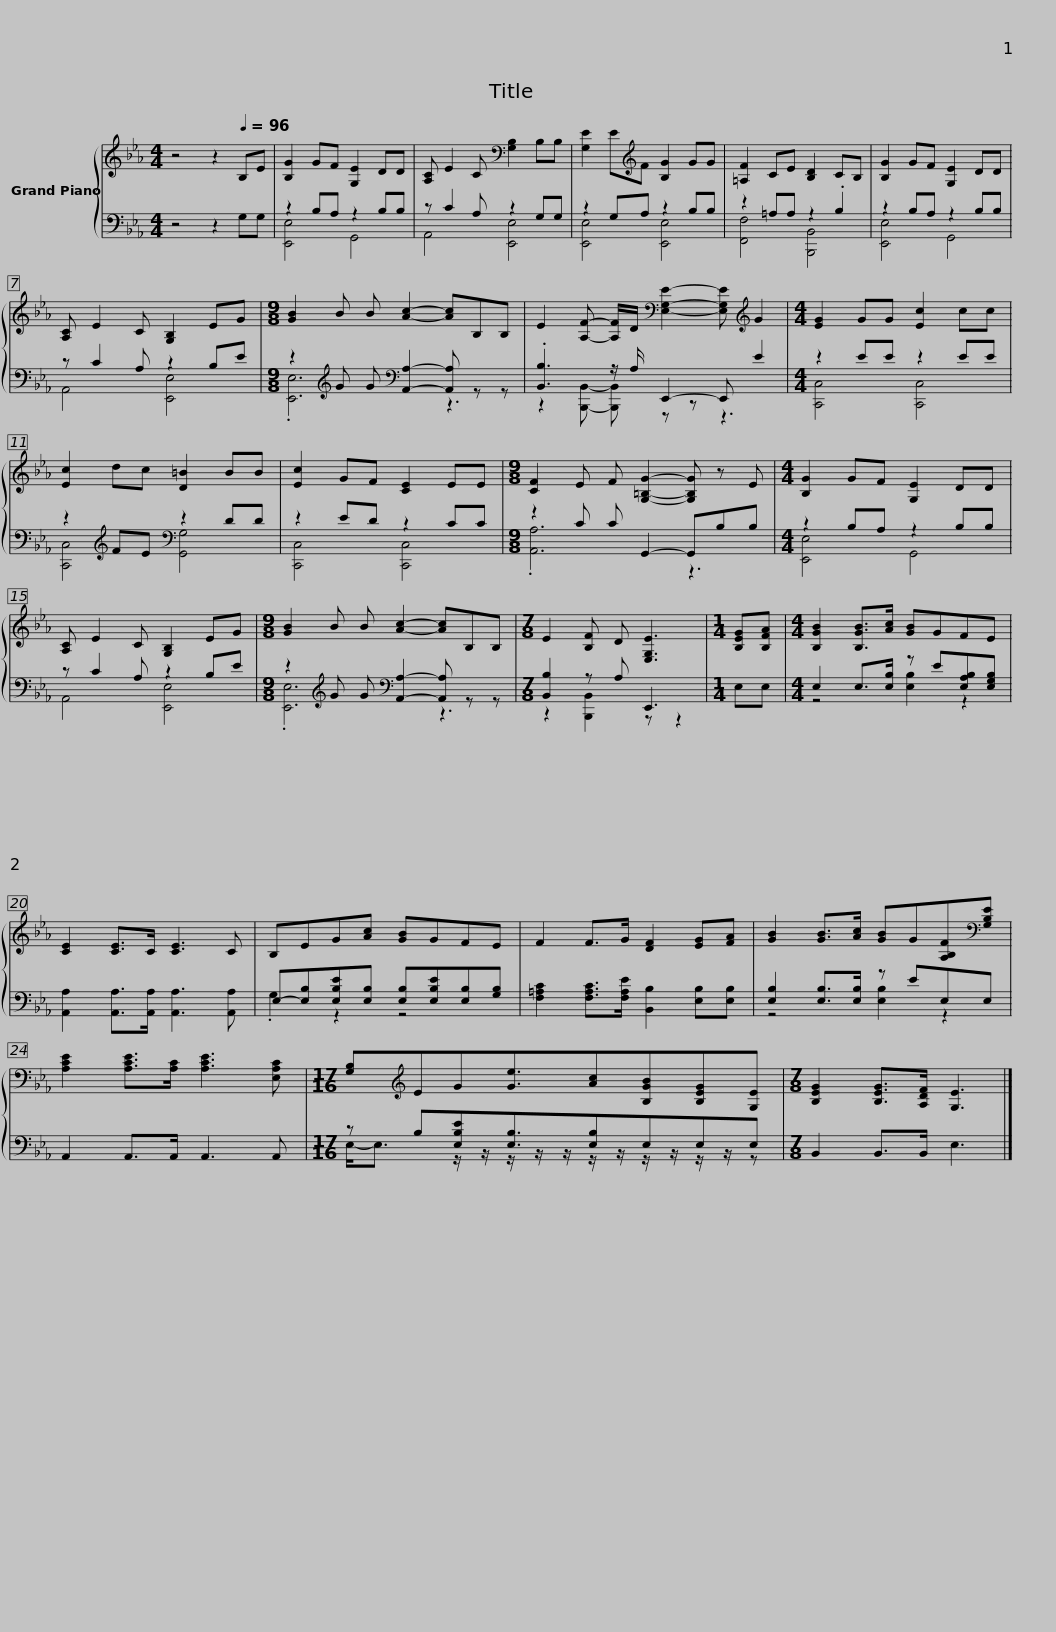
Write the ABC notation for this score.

X:1
%%score { 1 | ( 2 3 ) }
L:1/8
M:4/4
I:linebreak $
K:Eb
V:1 treble
V:2 bass
V:3 bass
V:1
 z4 z2[Q:1/4=96] B,E | [B,G]2 GF [G,E]2 DD | [A,C] E2 C[K:bass] [G,B,]2 B,B, | [G,E]2 E[K:treble]F [B,G]2 GG | [=A,F]2 CE [B,D]2 CB, | %5
 [B,G]2 GF [G,E]2 DD |$ [A,C] E2 C [G,B,]2 EG |[M:9/8] [GB]2 B B [Ac]2- [Ac]B,B, | E2 [A,F]- [A,F]/D/[K:bass] [E,G,E]2- [E,G,E][K:treble] G2 |$[M:4/4] [EG]2 GG [Ec]2 cc | %10
 [Ec]2 dc [D=B]2 BB | [Ec]2 GF [CE]2 EE |[M:9/8] [CF]2 E F [G,=B,G]2- [G,B,G] z E |$[M:4/4] [B,G]2 GF [G,E]2 DD | [A,C] E2 C [G,B,]2 EG | %15
[M:9/8] [GB]2 B B [Ac]2- [Ac]B,B, |[M:7/8] E2 [B,F] D [E,G,E]3 |[M:1/4] [B,EG][B,FA] |$[M:4/4] [B,GB]2 [B,GB]>[Ac] [GB]GFE | [CE]2 [CE]>C [CE]3 C | %20
 B,EG[Ac] [GB]GFE | F2 F>G [DF]2 [EG][FA] | [GB]2 [GB]>[Ac] [GB]G[A,B,F][K:bass][G,B,E] |$ [A,CE]2 [A,CE]>[A,C] [A,CE]3 [E,A,C] |[M:17/16] [G,B,][K:treble]EG[Ge]3/2[Ac][B,GB][B,EG][G,E] | %25
[M:7/8] [B,EG]2 [B,EG]>[A,DF] [G,E]3 |] %26
V:2
 z4 z2 G,G, | z2 B,A, z2 B,B, | z C2 A, z2 G,G, | z2 G,A, z2 B,B, | z2 =A,A, z2 .B,2 | %5
 z2 B,A, z2 B,B, |$ z C2 A, z2 B,E |[M:9/8] z2[K:treble] G G[K:bass] [A,,A,]2- [A,,A,] z z | .[B,,B,]3 z/ A,/ E,,2- E,, E2 |$[M:4/4] z2 EE z2 EE | %10
 z2[K:treble] FE[K:bass] z2 DD | z2 ED z2 CC |[M:9/8] z2 C C G,,2- G,,B,B, |$[M:4/4] z2 B,A, z2 B,B, | z C2 A, z2 B,E | %15
[M:9/8] z2[K:treble] G G[K:bass] [A,,A,]2- [A,,A,] z z |[M:7/8] [B,,B,]2 z A, E,,3 |[M:1/4] E,E, |$[M:4/4] E,2 E,>[E,B,] z E[E,A,B,][E,G,B,] | [A,,A,]2 [A,,A,]>[A,,A,] [A,,A,]3 [A,,A,] | %20
 E,-[E,B,][E,B,E][E,B,] [E,B,][E,B,E][E,B,][G,B,] | [F,=A,C]2 [F,A,C]>[F,A,E] [B,,B,]2 [E,B,][E,B,] | [E,B,]2 [E,B,]>[E,B,] z EE,E, |$ A,,2 A,,>A,, A,,3 A,, |[M:17/16] z B,[E,B,E][E,B,]3/2[E,B,]E,E,E, | %25
[M:7/8] B,,2 B,,>B,, E,3 |] %26
V:3
 x8 | [E,,E,]4 G,,4 | A,,4 [E,,E,]4 | [E,,E,]4 [E,,E,]4 | [F,,F,]4 [B,,,B,,]4 | %5
 [E,,E,]4 G,,4 |$ A,,4 [E,,E,]4 |[M:9/8] .[E,,E,]6[K:treble][K:bass] z3 | z2 [B,,,B,,]- [B,,,B,,] z z z3 |$[M:4/4] [C,,C,]4 [C,,C,]4 | %10
 [C,,C,]4[K:treble][K:bass] [G,,G,]4 | [C,,C,]4 [C,,C,]4 |[M:9/8] .[A,,A,]6 z3 |$[M:4/4] [E,,E,]4 G,,4 | A,,4 [E,,E,]4 | %15
[M:9/8] .[E,,E,]6[K:treble][K:bass] z3 |[M:7/8] z2 [B,,,B,,]2 z z2 |[M:1/4] x2 |$[M:4/4] z4 [E,B,]2 z2 | x8 | %20
 .G,2 z2 z4 | x8 | z4 [E,B,]2 z2 |$ x8 |[M:17/16] E,-<E, z/ z/ z/ z/ z/ z/ z/ z/ z/ z/ z/ z | %25
[M:7/8] x7 |] %26
